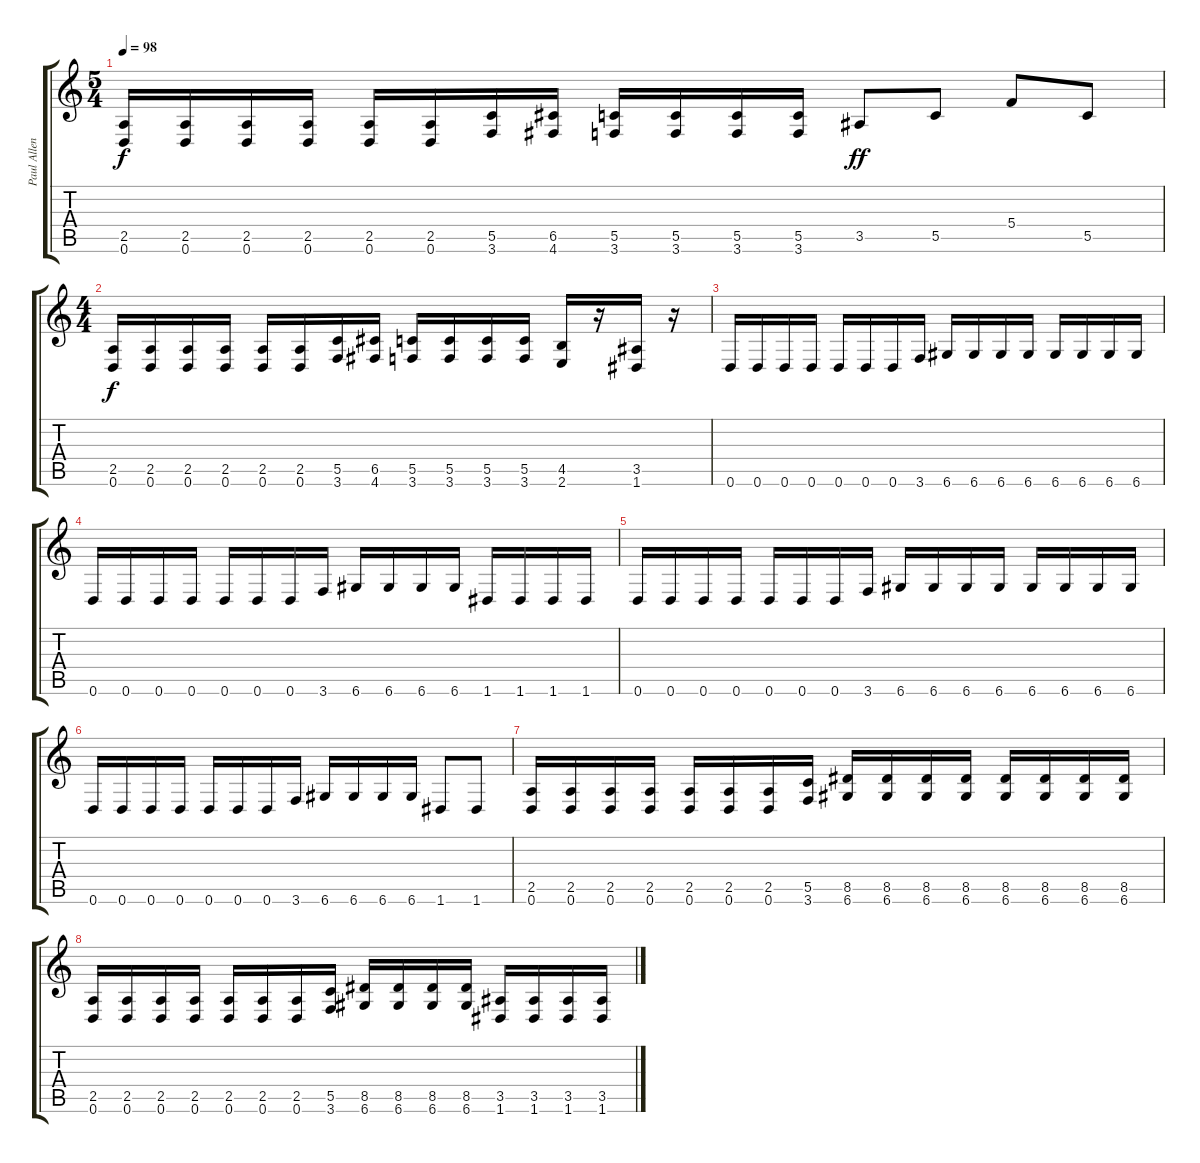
\track ("Paul Allender (Guitar)" "Paul Allen") {instrument overdrivenguitar}
\staff {score tabs}
\tuning (D4 A3 F3 C3 G2 D2) {hide}
\ts (5 4)
\tempo 98
\clef g2
\ks c
(2.5 0.6).16{dy f} (2.5 0.6).16 (2.5 0.6).16 (2.5 0.6).16 (2.5 0.6).16 (2.5 0.6).16 (5.5 3.6).16 (6.5 4.6).16 (5.5 3.6).16 (5.5 3.6).16 (5.5 3.6).16 (5.5 3.6).16 3.5.8{dy ff} 5.5.8 5.4.8 5.5.8 |
\ts (4 4)
(2.5 0.6).16{dy f} (2.5 0.6).16 (2.5 0.6).16 (2.5 0.6).16 (2.5 0.6).16 (2.5 0.6).16 (5.5 3.6).16 (6.5 4.6).16 (5.5 3.6).16 (5.5 3.6).16 (5.5 3.6).16 (5.5 3.6).16 (4.5 2.6).16 r.16 (3.5 1.6).16 r.16 |
0.6.16 0.6.16 0.6.16 0.6.16 0.6.16 0.6.16 0.6.16 3.6.16 6.6.16 6.6.16 6.6.16 6.6.16 6.6.16 6.6.16 6.6.16 6.6.16 |
0.6.16 0.6.16 0.6.16 0.6.16 0.6.16 0.6.16 0.6.16 3.6.16 6.6.16 6.6.16 6.6.16 6.6.16 1.6.16 1.6.16 1.6.16 1.6.16 |
0.6.16 0.6.16 0.6.16 0.6.16 0.6.16 0.6.16 0.6.16 3.6.16 6.6.16 6.6.16 6.6.16 6.6.16 6.6.16 6.6.16 6.6.16 6.6.16 |
0.6.16 0.6.16 0.6.16 0.6.16 0.6.16 0.6.16 0.6.16 3.6.16 6.6.16 6.6.16 6.6.16 6.6.16 1.6.8 1.6.8 |
(2.5 0.6).16 (2.5 0.6).16 (2.5 0.6).16 (2.5 0.6).16 (2.5 0.6).16 (2.5 0.6).16 (2.5 0.6).16 (5.5 3.6).16 (8.5 6.6).16 (8.5 6.6).16 (8.5 6.6).16 (8.5 6.6).16 (8.5 6.6).16 (8.5 6.6).16 (8.5 6.6).16 (8.5 6.6).16 |
(2.5 0.6).16 (2.5 0.6).16 (2.5 0.6).16 (2.5 0.6).16 (2.5 0.6).16 (2.5 0.6).16 (2.5 0.6).16 (5.5 3.6).16 (8.5 6.6).16 (8.5 6.6).16 (8.5 6.6).16 (8.5 6.6).16 (3.5 1.6).16 (3.5 1.6).16 (3.5 1.6).16 (3.5 1.6).16
